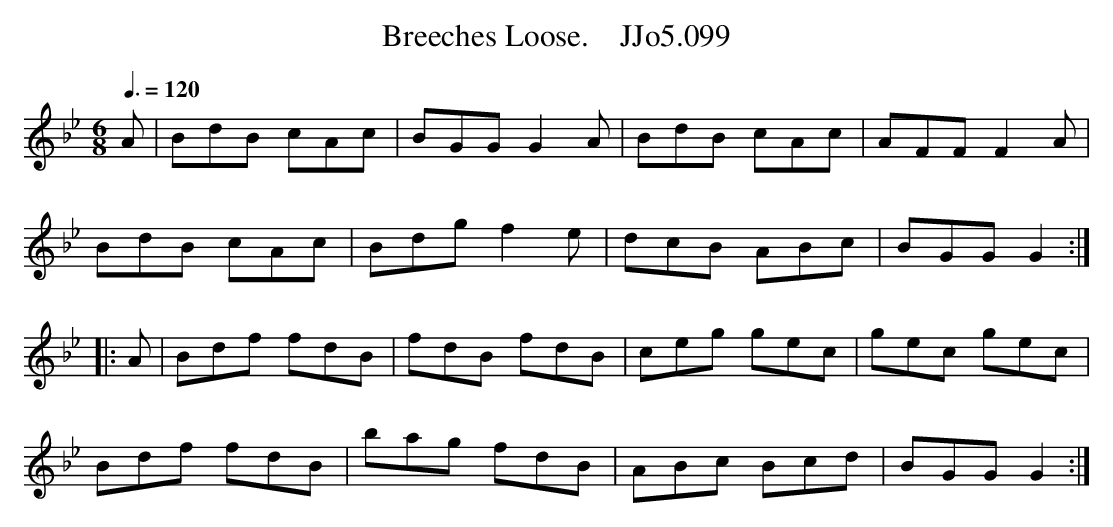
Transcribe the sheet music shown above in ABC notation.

X:1
T:Breeches Loose.    JJo5.099
Q:3/8=120
M:6/8
L:1/8
K:Gm
A|BdB cAc|BGG G2A|BdB cAc|AFF F2A|
BdB cAc|Bdg f2e|dcB ABc|BGG G2 :|
|:A|Bdf fdB|fdB fdB|ceg gec|gec gec|
Bdf fdB|bag fdB|ABc Bcd|BGG G2 :|
